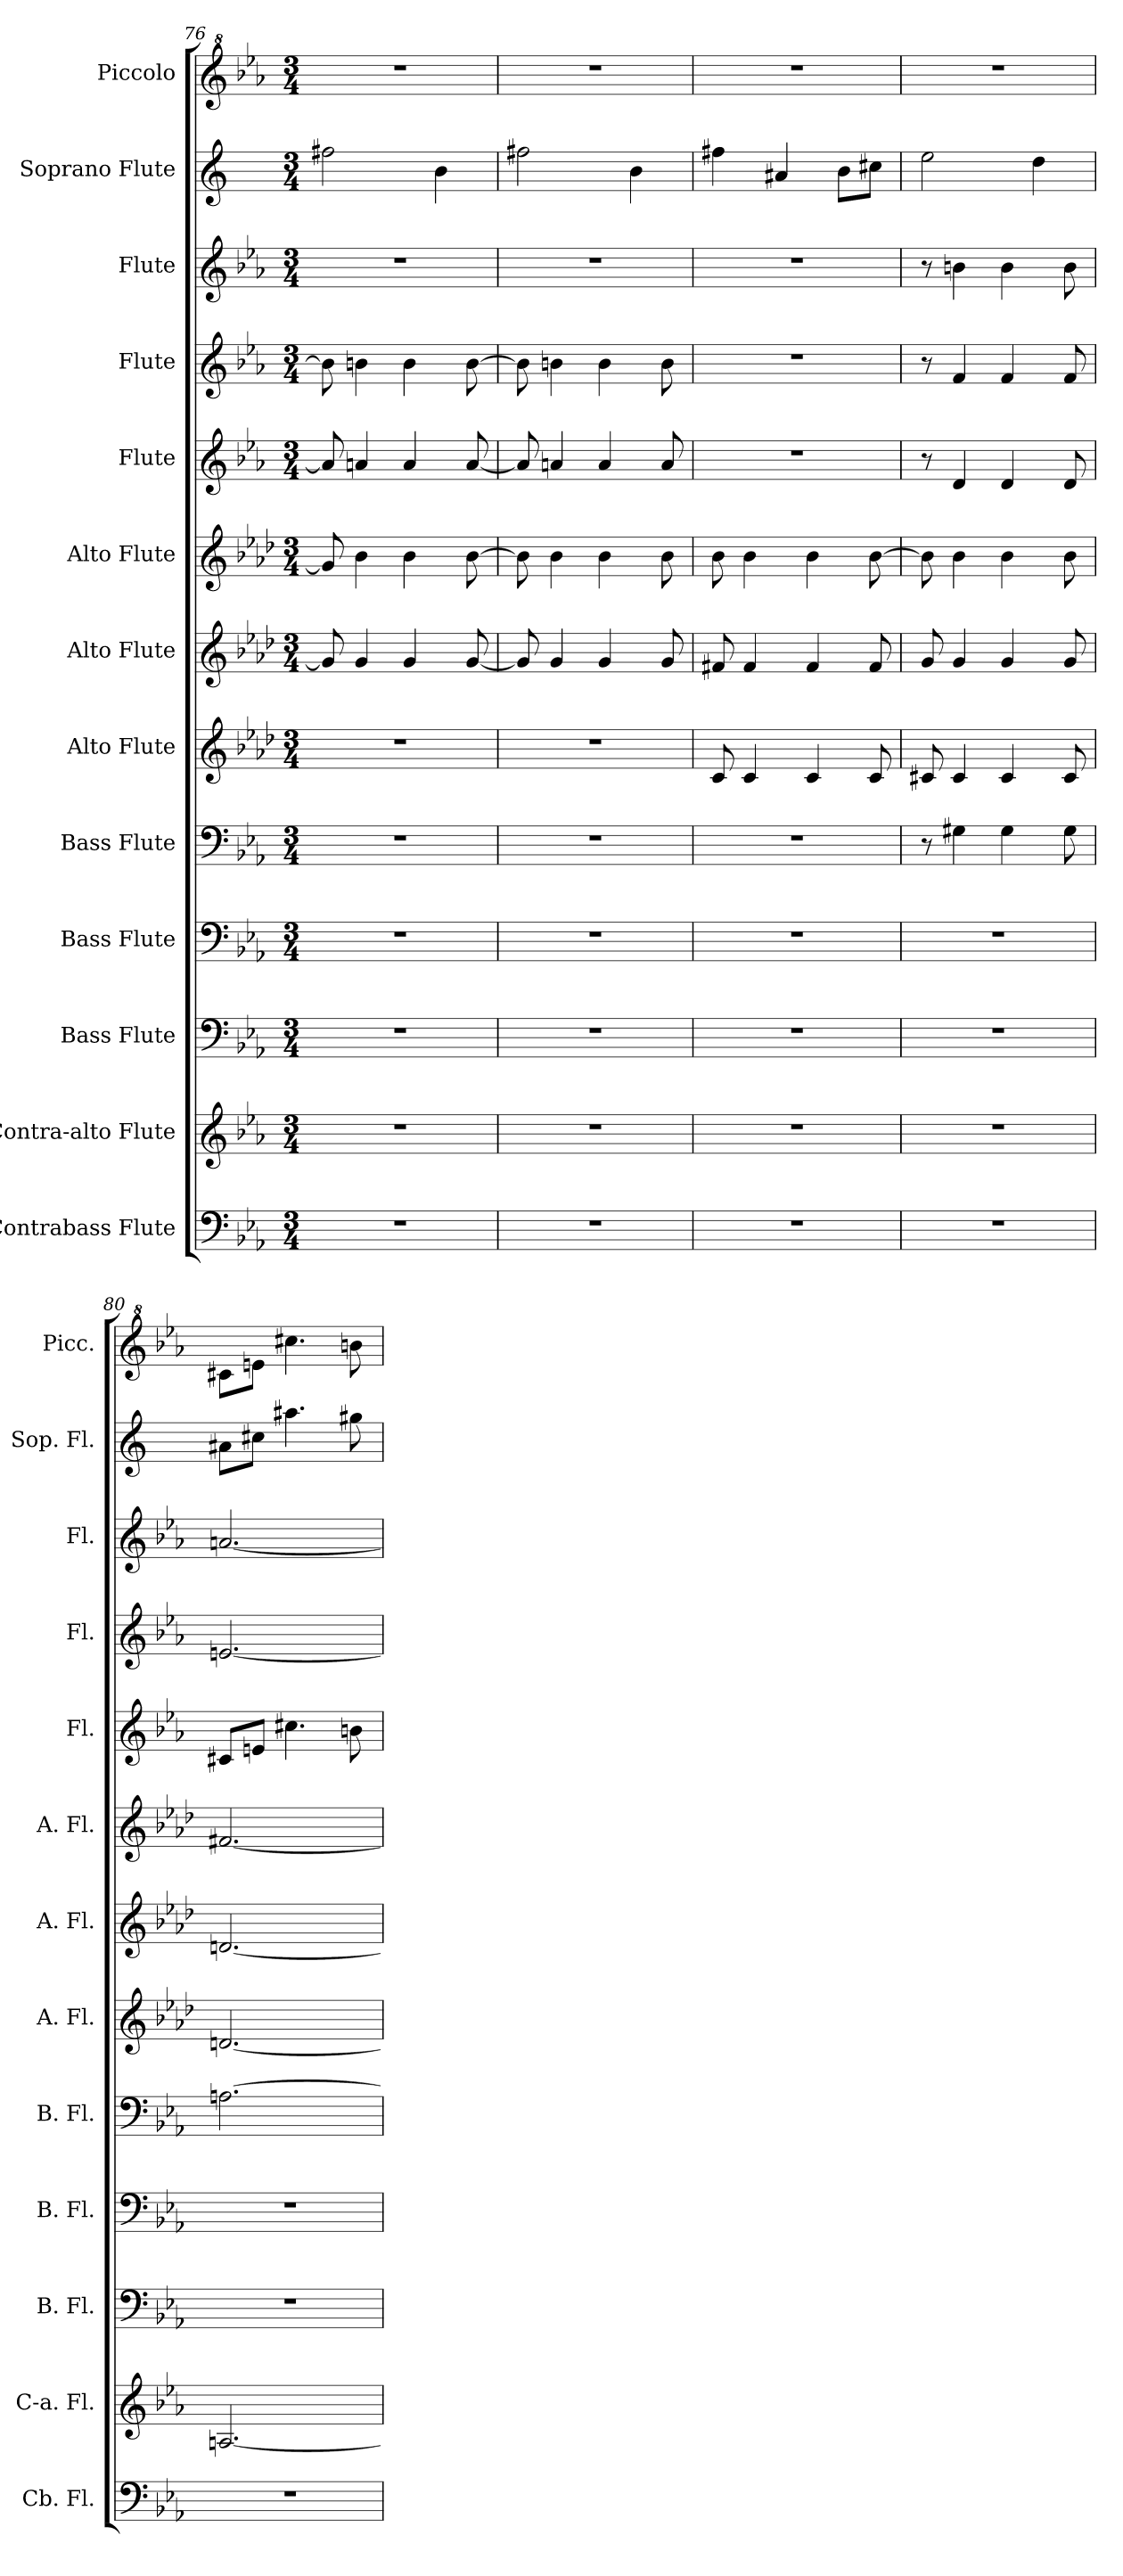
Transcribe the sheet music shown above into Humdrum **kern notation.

**kern	**kern	**kern	**kern	**kern	**kern	**kern	**kern	**kern	**kern	**kern	**kern	**kern
*part13	*part12	*part11	*part10	*part9	*part8	*part7	*part6	*part5	*part4	*part3	*part2	*part1
*staff13	*staff12	*staff11	*staff10	*staff9	*staff8	*staff7	*staff6	*staff5	*staff4	*staff3	*staff2	*staff1
*I"Contrabass Flute	*I"Contra-alto Flute	*I"Bass Flute	*I"Bass Flute	*I"Bass Flute	*I"Alto Flute	*I"Alto Flute	*I"Alto Flute	*I"Flute	*I"Flute	*I"Flute	*I"Soprano Flute	*I"Piccolo
*I'Cb. Fl.	*I'C-a. Fl.	*I'B. Fl.	*I'B. Fl.	*I'B. Fl.	*I'A. Fl.	*I'A. Fl.	*I'A. Fl.	*I'Fl.	*I'Fl.	*I'Fl.	*I'Sop. Fl.	*I'Picc.
!!LO:PB:g=z
*clefF4	*clefG2	*clefF4	*clefF4	*clefF4	*clefG2	*clefG2	*clefG2	*clefG2	*clefG2	*clefG2	*clefG2	*clefG^2
*	*ITrd10c17	*	*	*	*ITrd3c5	*ITrd3c5	*ITrd3c5	*	*	*	*ITrd-2c-3	*ITrd-7c-12
*k[b-e-a-]	*k[b-e-a-]	*k[b-e-a-]	*k[b-e-a-]	*k[b-e-a-]	*k[b-e-a-]	*k[b-e-a-]	*k[b-e-a-]	*k[b-e-a-]	*k[b-e-a-]	*k[b-e-a-]	*k[b-e-a-]	*k[b-e-a-]
*M3/4	*M3/4	*M3/4	*M3/4	*M3/4	*M3/4	*M3/4	*M3/4	*M3/4	*M3/4	*M3/4	*M3/4	*M3/4
=76	=76	=76	=76	=76	=76	=76	=76	=76	=76	=76	=76	=76
2.r	2.r	2.r	2.r	2.r	2.r	8d/]	8d/]	8a/]	8b\]	2.r	2aan\	2.r
.	.	.	.	.	.	4d/	4f\	4an/	4bn\	.	.	.
.	.	.	.	.	.	4d/	4f\	4a/	4b\	.	.	.
.	.	.	.	.	.	.	.	.	.	.	4dd\	.
.	.	.	.	.	.	[8d/	[8f\	[8a/	[8b\	.	.	.
=77	=77	=77	=77	=77	=77	=77	=77	=77	=77	=77	=77	=77
2.r	2.r	2.r	2.r	2.r	2.r	8d/]	8f\]	8a/]	8b\]	2.r	2aan\	2.r
.	.	.	.	.	.	4d/	4f\	4an/	4bn\	.	.	.
.	.	.	.	.	.	4d/	4f\	4a/	4b\	.	.	.
.	.	.	.	.	.	.	.	.	.	.	4dd\	.
.	.	.	.	.	.	8d/	8f\	8a/	8b\	.	.	.
=78	=78	=78	=78	=78	=78	=78	=78	=78	=78	=78	=78	=78
2.r	2.r	2.r	2.r	2.r	8G/	8c#X/	8f\	2.r	2.r	2.r	4aan\	2.r
.	.	.	.	.	4G/	4c#/	4f\	.	.	.	.	.
.	.	.	.	.	.	.	.	.	.	.	4cc#X/	.
.	.	.	.	.	4G/	4c#/	4f\	.	.	.	.	.
.	.	.	.	.	.	.	.	.	.	.	8dd\L	.
.	.	.	.	.	8G/	8c#/	[8f\	.	.	.	8een\J	.
=79	=79	=79	=79	=79	=79	=79	=79	=79	=79	=79	=79	=79
2.r	2.r	2.r	2.r	8r	8G#X/	8d/	8f\]	8r	8r	8r	2gg\	2.r
.	.	.	.	4G#X\	4G#/	4d/	4f\	4d/	4f/	4bn\	.	.
.	.	.	.	4G#\	4G#/	4d/	4f\	4d/	4f/	4b\	.	.
.	.	.	.	.	.	.	.	.	.	.	4ff\	.
.	.	.	.	8G#\	8G#/	8d/	8f\	8d/	8f/	8b\	.	.
=80	=80	=80	=80	=80	=80	=80	=80	=80	=80	=80	=80	=80
2.r	[2.AAn/	2.r	2.r	[2.An\	[2.An/	[2.An/	[2.c#X/	8c#X/L	[2.en/	[2.an/	8cc#X\L	8ccc#X\L
.	.	.	.	.	.	.	.	8en/J	.	.	8een\J	8eeen\J
.	.	.	.	.	.	.	.	4.cc#X\	.	.	4.ccc#X\	4.cccc#X\
.	.	.	.	.	.	.	.	8bn\	.	.	8bbn\	8bbbn\
=	=	=	=	=	=	=	=	=	=	=	=	=
*-	*-	*-	*-	*-	*-	*-	*-	*-	*-	*-	*-	*-
